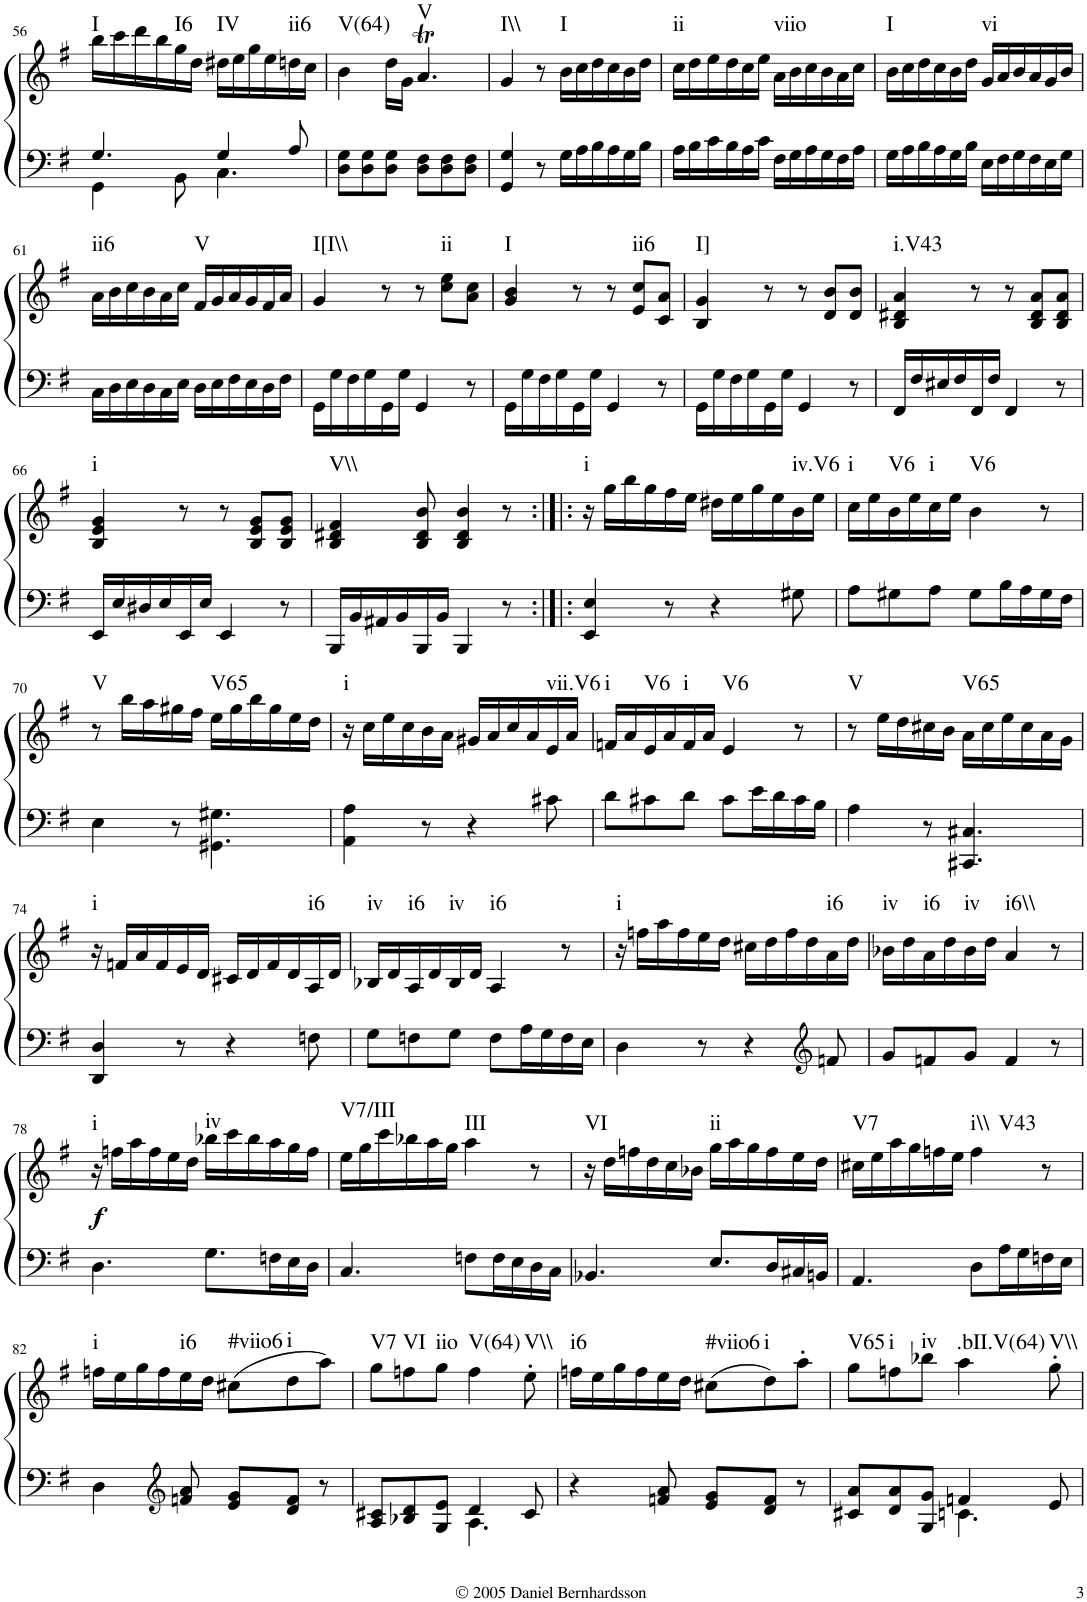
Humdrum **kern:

**kern	**kern	**dynam	**harte
*part1	*part1	*part1	*part1
*staff2	*staff1	*staff1/2	*
*I"Piano	*	*	*
*I'Pno.	*	*	*
!!LO:PB:g=z
*clefF4	*clefG2	*	*
*k[f#]	*k[f#]	*	*
*G:	*G:	*	*
*M6/8	*M6/8	*	*
=56	=56	=56	=56
*^	*	*	*
!	!	!	!	!LO:H:kt=I
4.G/	4GG\	16bb\LL	.	N
.	.	16ccc\	.	.
.	.	16ddd\	.	.
.	.	16bb\	.	.
!	!	!	!	!LO:H:kt=I6
.	8BB\	16gg\	.	N
.	.	16dd\JJ	.	.
!	!	!	!	!LO:H:kt=IV
4G/	4.C\	16dd#X\LL	.	N
.	.	16ee\	.	.
.	.	16gg\	.	.
.	.	16ee\	.	.
!	!	!	!	!LO:H:kt=ii6
8A/	.	16ddn\	.	N
.	.	16cc\JJ	.	.
*v	*v	*	*	*
=57	=57	=57	=57
!	!	!	!LO:H:kt=V(64)
8D\ 8G\L	4b\	.	N
8D\ 8G\	.	.	.
8D\ 8G\J	16dd\LL	.	.
.	16g\JJ	.	.
!	!	!	!LO:H:kt=V
8D\ 8F#\L	4.aT/	.	N
8D\ 8F#\	.	.	.
8D\ 8F#\J	.	.	.
=58	=58	=58	=58
!	!	!	!LO:H:kt=I\\
4GG/ 4G/	4g/	.	N
8r	8r	.	.
!	!	!	!LO:H:kt=I
16G\LL	16b\LL	.	N
16A\	16cc\	.	.
16B\	16dd\	.	.
16A\	16cc\	.	.
16G\	16b\	.	.
16B\JJ	16dd\JJ	.	.
=59	=59	=59	=59
!	!	!	!LO:H:kt=ii
16A\LL	16cc\LL	.	N
16B\	16dd\	.	.
16c\	16ee\	.	.
16B\	16dd\	.	.
16A\	16cc\	.	.
16c\JJ	16ee\JJ	.	.
!	!	!	!LO:H:kt=viio
16F#\LL	16a\LL	.	N
16G\	16b\	.	.
16A\	16cc\	.	.
16G\	16b\	.	.
16F#\	16a\	.	.
16A\JJ	16cc\JJ	.	.
=60	=60	=60	=60
!	!	!	!LO:H:kt=I
16G\LL	16b\LL	.	N
16A\	16cc\	.	.
16B\	16dd\	.	.
16A\	16cc\	.	.
16G\	16b\	.	.
16B\JJ	16dd\JJ	.	.
!	!	!	!LO:H:kt=vi
16E\LL	16g/LL	.	N
16F#\	16a/	.	.
16G\	16b/	.	.
16F#\	16a/	.	.
16E\	16g/	.	.
16G\JJ	16b/JJ	.	.
!!LO:LB:g=z
=61	=61	=61	=61
!	!	!	!LO:H:kt=ii6
16C\LL	16a\LL	.	N
16D\	16b\	.	.
16E\	16cc\	.	.
16D\	16b\	.	.
16C\	16a\	.	.
16E\JJ	16cc\JJ	.	.
!	!	!	!LO:H:kt=V
16D\LL	16f#/LL	.	N
16E\	16g/	.	.
16F#\	16a/	.	.
16E\	16g/	.	.
16D\	16f#/	.	.
16F#\JJ	16a/JJ	.	.
=62	=62	=62	=62
!	!	!	!LO:H:kt=I[I\\
16GG\LL	4g/	.	N
16G\	.	.	.
16F#\	.	.	.
16G\	.	.	.
16GG\	8r	.	.
16G\JJ	.	.	.
4GG/	8r	.	.
!	!	!	!LO:H:kt=ii
.	8cc\ 8ee\L	.	N
8r	8a\ 8cc\J	.	.
=63	=63	=63	=63
!	!	!	!LO:H:kt=I
16GG\LL	4g/ 4b/	.	N
16G\	.	.	.
16F#\	.	.	.
16G\	.	.	.
16GG\	8r	.	.
16G\JJ	.	.	.
4GG/	8r	.	.
!	!	!	!LO:H:kt=ii6
.	8e/ 8cc/L	.	N
8r	8c/ 8a/J	.	.
=64	=64	=64	=64
!	!	!	!LO:H:kt=I]
16GG\LL	4B/ 4g/	.	N
16G\	.	.	.
16F#\	.	.	.
16G\	.	.	.
16GG\	8r	.	.
16G\JJ	.	.	.
4GG/	8r	.	.
.	8d/ 8b/L	.	.
8r	8d/ 8b/J	.	.
=65	=65	=65	=65
!	!	!	!LO:H:kt=i.V43
16FF#/LL	4B/ 4d#X/ 4a/	.	N
16F#/	.	.	.
16E#X/	.	.	.
16F#/	.	.	.
16FF#/	8r	.	.
16F#/JJ	.	.	.
4FF#/	8r	.	.
.	8B/ 8d#/ 8a/L	.	.
8r	8B/ 8d#/ 8a/J	.	.
!!LO:LB:g=z
=66	=66	=66	=66
!	!	!	!LO:H:kt=i
16EE/LL	4B/ 4e/ 4g/	.	N
16E/	.	.	.
16D#X/	.	.	.
16E/	.	.	.
16EE/	8r	.	.
16E/JJ	.	.	.
4EE/	8r	.	.
.	8B/ 8e/ 8g/L	.	.
8r	8B/ 8e/ 8g/J	.	.
=67	=67	=67	=67
!	!	!	!LO:H:kt=V\\
16BBB/LL	4B/ 4d#X/ 4f#/	.	N
16BB/	.	.	.
16AA#X/	.	.	.
16BB/	.	.	.
16BBB/	8B/ 8d#/ 8b/	.	.
16BB/JJ	.	.	.
4BBB/	4B/ 4d#/ 4b/	.	.
8r	8r	.	.
=68:|!|:	=68:|!|:	=68:|!|:	=68:|!|:
!	!	!	!LO:H:kt=i
4EE/ 4E/	16r	.	N
.	16gg\LL	.	.
.	16bb\	.	.
.	16gg\	.	.
8r	16ff#\	.	.
.	16ee\JJ	.	.
4r	16dd#X\LL	.	.
.	16ee\	.	.
.	16gg\	.	.
.	16ee\	.	.
!	!	!	!LO:H:kt=iv.V6
8G#X\	16b\	.	N
.	16ee\JJ	.	.
=69	=69	=69	=69
!	!	!	!LO:H:kt=i
8A\L	16cc\LL	.	N
.	16ee\	.	.
!	!	!	!LO:H:kt=V6
8G#X\	16b\	.	N
.	16ee\	.	.
!	!	!	!LO:H:kt=i
8A\J	16cc\	.	N
.	16ee\JJ	.	.
!	!	!	!LO:H:kt=V6
8G#\L	4b\	.	N
16B\L	.	.	.
16A\	.	.	.
16G#\	8r	.	.
16F#\JJ	.	.	.
!!LO:LB:g=z
=70	=70	=70	=70
!	!	!	!LO:H:kt=V
4E\	8r	.	N
.	16bb\LL	.	.
.	16aa\	.	.
8r	16gg#X\	.	.
.	16ff#\JJ	.	.
!	!	!	!LO:H:kt=V65
4.GG#X\ 4.G#X\	16ee\LL	.	N
.	16gg#\	.	.
.	16bb\	.	.
.	16gg#\	.	.
.	16ee\	.	.
.	16dd\JJ	.	.
=71	=71	=71	=71
!	!	!	!LO:H:kt=i
4AA\ 4A\	16r	.	N
.	16cc\LL	.	.
.	16ee\	.	.
.	16cc\	.	.
8r	16b\	.	.
.	16a\JJ	.	.
4r	16g#X/LL	.	.
.	16a/	.	.
.	16cc/	.	.
.	16a/	.	.
!	!	!	!LO:H:kt=vii.V6
8c#X\	16e/	.	N
.	16a/JJ	.	.
=72	=72	=72	=72
!	!	!	!LO:H:kt=i
8d\L	16fn/LL	.	N
.	16a/	.	.
!	!	!	!LO:H:kt=V6
8c#X\	16e/	.	N
.	16a/	.	.
!	!	!	!LO:H:kt=i
8d\J	16f/	.	N
.	16a/JJ	.	.
!	!	!	!LO:H:kt=V6
8c#\L	4e/	.	N
16e\L	.	.	.
16d\	.	.	.
16c#\	8r	.	.
16B\JJ	.	.	.
=73	=73	=73	=73
!	!	!	!LO:H:kt=V
4A\	8r	.	N
.	16ee\LL	.	.
.	16dd\	.	.
8r	16cc#X\	.	.
.	16b\JJ	.	.
!	!	!	!LO:H:kt=V65
4.CC#X/ 4.C#X/	16a\LL	.	N
.	16cc#\	.	.
.	16ee\	.	.
.	16cc#\	.	.
.	16a\	.	.
.	16g\JJ	.	.
!!LO:LB:g=z
=74	=74	=74	=74
!	!	!	!LO:H:kt=i
4DD/ 4D/	16r	.	N
.	16fn/LL	.	.
.	16a/	.	.
.	16f/	.	.
8r	16e/	.	.
.	16d/JJ	.	.
4r	16c#X/LL	.	.
.	16d/	.	.
.	16f/	.	.
.	16d/	.	.
!	!	!	!LO:H:kt=i6
8Fn\	16A/	.	N
.	16d/JJ	.	.
=75	=75	=75	=75
!	!	!	!LO:H:kt=iv
8G\L	16B-X/LL	.	N
.	16d/	.	.
!	!	!	!LO:H:kt=i6
8Fn\	16A/	.	N
.	16d/	.	.
!	!	!	!LO:H:kt=iv
8G\J	16B-/	.	N
.	16d/JJ	.	.
!	!	!	!LO:H:kt=i6
8F\L	4A/	.	N
16A\L	.	.	.
16G\	.	.	.
16F\	8r	.	.
16E\JJ	.	.	.
=76	=76	=76	=76
!	!	!	!LO:H:kt=i
4D\	16r	.	N
.	16ffn\LL	.	.
.	16aa\	.	.
.	16ff\	.	.
8r	16ee\	.	.
.	16dd\JJ	.	.
4r	16cc#X\LL	.	.
.	16dd\	.	.
.	16ff\	.	.
.	16dd\	.	.
*clefG2	*	*	*
!	!	!	!LO:H:kt=i6
8fn/	16a\	.	N
.	16dd\JJ	.	.
=77	=77	=77	=77
!	!	!	!LO:H:kt=iv
8g/L	16b-X\LL	.	N
.	16dd\	.	.
!	!	!	!LO:H:kt=i6
8fn/	16a\	.	N
.	16dd\	.	.
!	!	!	!LO:H:kt=iv
8g/J	16b-\	.	N
.	16dd\JJ	.	.
!	!	!	!LO:H:kt=i6\\
4f/	4a/	.	N
8r	8r	.	.
!!LO:LB:g=z
=78	=78	=78	=78
!	!	!LO:DY:b	!LO:H:kt=i
4.D\	16r	f	N
.	16ffn\LL	.	.
.	16aa\	.	.
.	16ff\	.	.
.	16ee\	.	.
.	16dd\JJ	.	.
!	!	!	!LO:H:kt=iv
8.G\L	16bb-X\LL	.	N
.	16ccc\	.	.
.	16bb-\	.	.
16Fn\L	16aa\	.	.
16E\	16gg\	.	.
16D\JJ	16ff\JJ	.	.
=79	=79	=79	=79
!	!	!	!LO:H:kt=V7/III
4.C/	16ee\LL	.	N
.	16gg\	.	.
.	16ccc\	.	.
.	16bb-X\	.	.
.	16aa\	.	.
.	16gg\JJ	.	.
!	!	!	!LO:H:kt=III
8Fn\L	4aa\	.	N
16F\L	.	.	.
16E\	.	.	.
16D\	8r	.	.
16C\JJ	.	.	.
=80	=80	=80	=80
!	!	!	!LO:H:kt=VI
4.BB-X/	16r	.	N
.	16dd\LL	.	.
.	16ffn\	.	.
.	16dd\	.	.
.	16cc\	.	.
.	16b-X\JJ	.	.
!	!	!	!LO:H:kt=ii
8.E/L	16gg\LL	.	N
.	16aa\	.	.
.	16gg\	.	.
16D/L	16ff\	.	.
16C#X/	16ee\	.	.
16BBn/JJ	16dd\JJ	.	.
=81	=81	=81	=81
!	!	!	!LO:H:kt=V7
4.AA/	16cc#X\LL	.	N
.	16ee\	.	.
.	16aa\	.	.
.	16gg\	.	.
.	16ffn\	.	.
.	16ee\JJ	.	.
!	!	!	!LO:H:n=1:kt=i\\
!	!	!	!LO:H:n=2:kt=V43
8D\L	4ff\	.	N N
16A\L	.	.	.
16G\	.	.	.
16Fn\	8r	.	.
16E\JJ	.	.	.
!!LO:LB:g=z
=82	=82	=82	=82
!	!	!	!LO:H:kt=i
4D\	16ffn\LL	.	N
.	16ee\	.	.
.	16gg\	.	.
.	16ff\	.	.
*clefG2	*	*	*
!	!	!	!LO:H:kt=i6
8fn/ 8a/	16ee\	.	N
.	16dd\JJ	.	.
!	!	!	!LO:H:kt=#viio6
8e/ 8g/L	(8cc#X\L	.	N
!	!	!	!LO:H:kt=i
8d/ 8f/J	8dd\	.	N
8r	8aa\J)	.	.
=83	=83	=83	=83
*^	*	*	*
!	!	!	!	!LO:H:kt=V7
8A/ 8c#X/L	4.ryy	8gg\L	.	N
!	!	!	!	!LO:H:kt=VI
8B-X/ 8d/	.	8ffn\	.	N
!	!	!	!	!LO:H:kt=iio
8G/ 8e/J	.	8gg\J	.	N
!	!	!	!	!LO:H:kt=V(64)
4d/	4.A\	4ff\	.	N
!	!	!	!	!LO:H:kt=V\\
8c#/	.	8ee'\	.	N
*v	*v	*	*	*
=84	=84	=84	=84
!	!	!	!LO:H:kt=i6
4r	16ffn\LL	.	N
.	16ee\	.	.
.	16gg\	.	.
.	16ff\	.	.
8fn/ 8a/	16ee\	.	.
.	16dd\JJ	.	.
!	!	!	!LO:H:kt=#viio6
8e/ 8g/L	(8cc#X\L	.	N
!	!	!	!LO:H:kt=i
8d/ 8f/J	8dd\)	.	N
8r	8aa'\J	.	.
=85	=85	=85	=85
*^	*	*	*
!	!	!	!	!LO:H:kt=V65
8c#X/ 8a/L	4.ryy	8gg\L	.	N
!	!	!	!	!LO:H:kt=i
8d/ 8a/	.	8ffn\	.	N
!	!	!	!	!LO:H:kt=iv
8G/ 8g/J	.	8bb-X\J	.	N
!	!	!	!	!LO:H:kt=.bII.V(64)
4fn/	4.cn\	4aa\	.	N
!	!	!	!	!LO:H:kt=V\\
8e/	.	8gg'\	.	N
*v	*v	*	*	*
=	=	=	=
*-	*-	*-	*-
